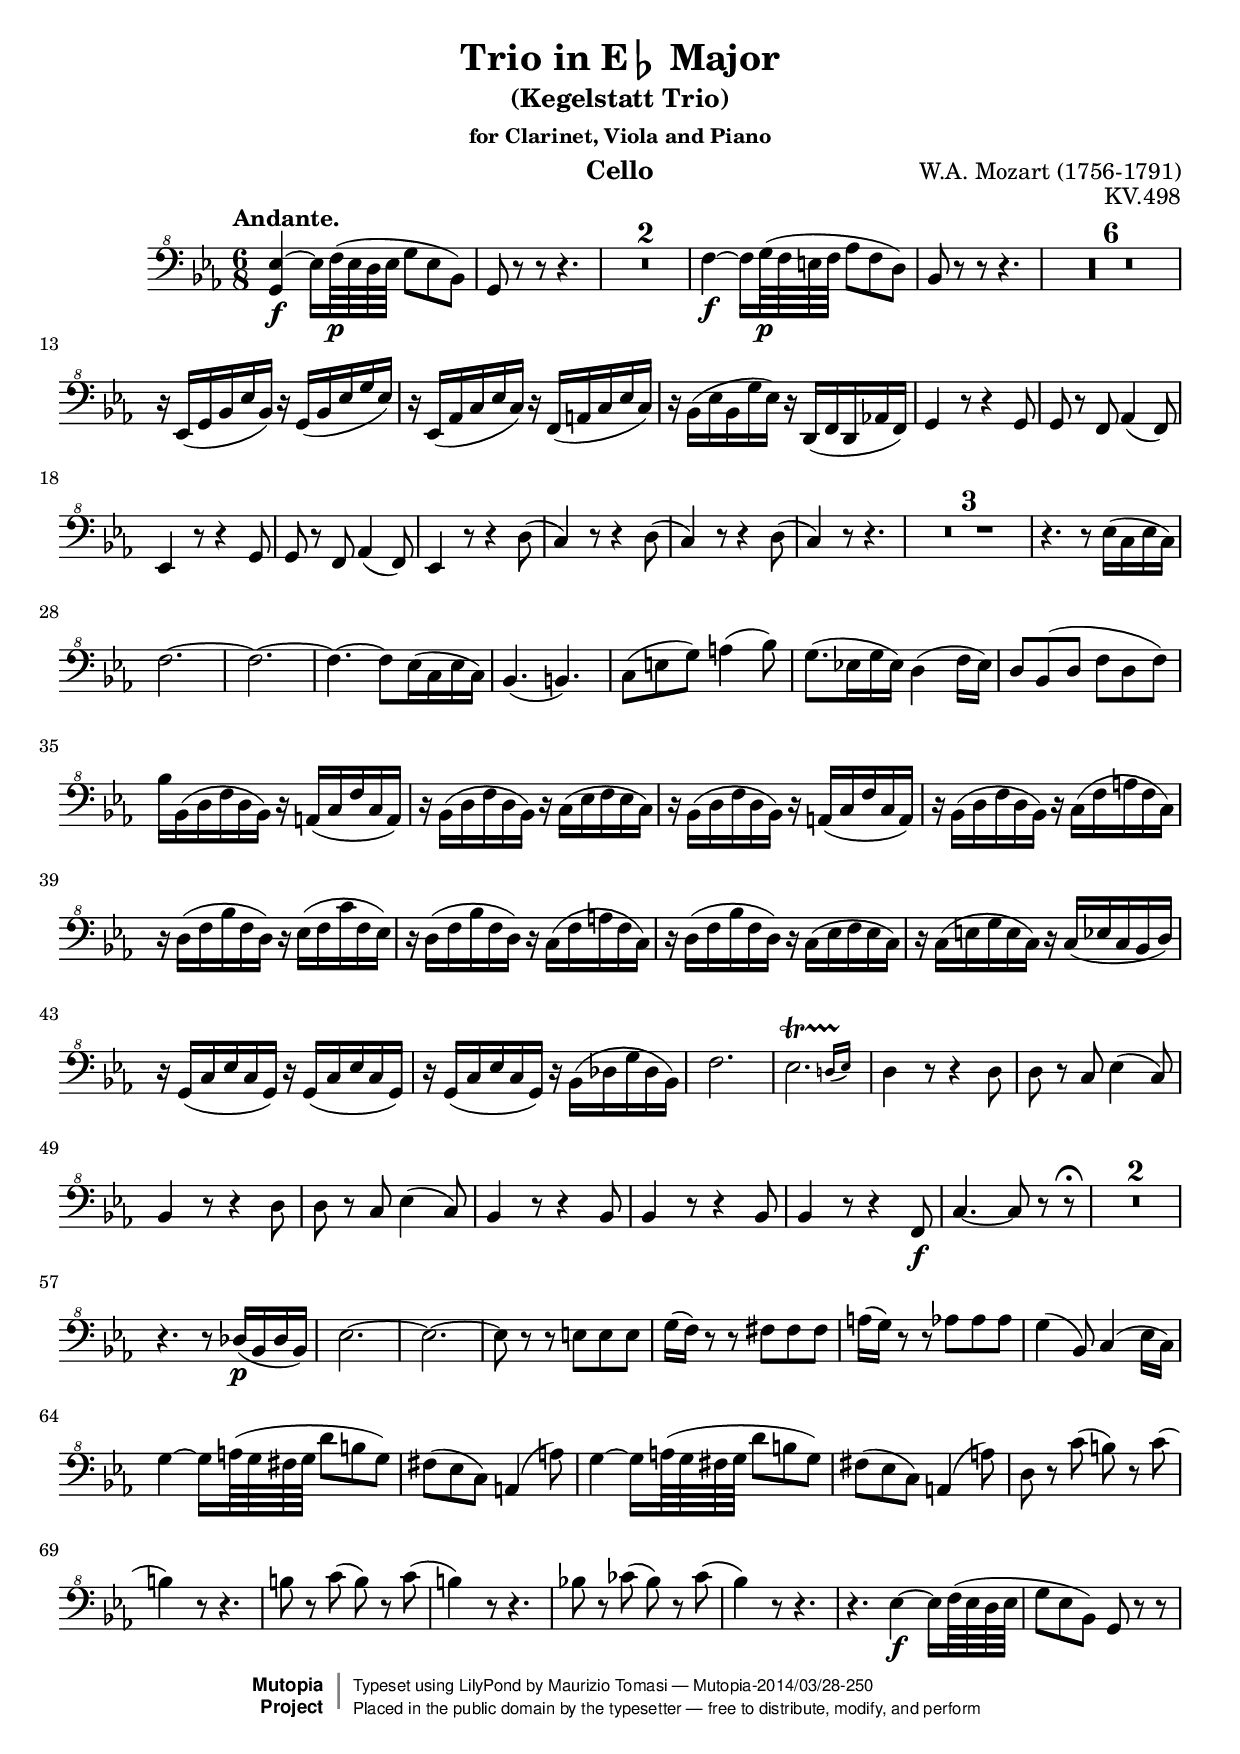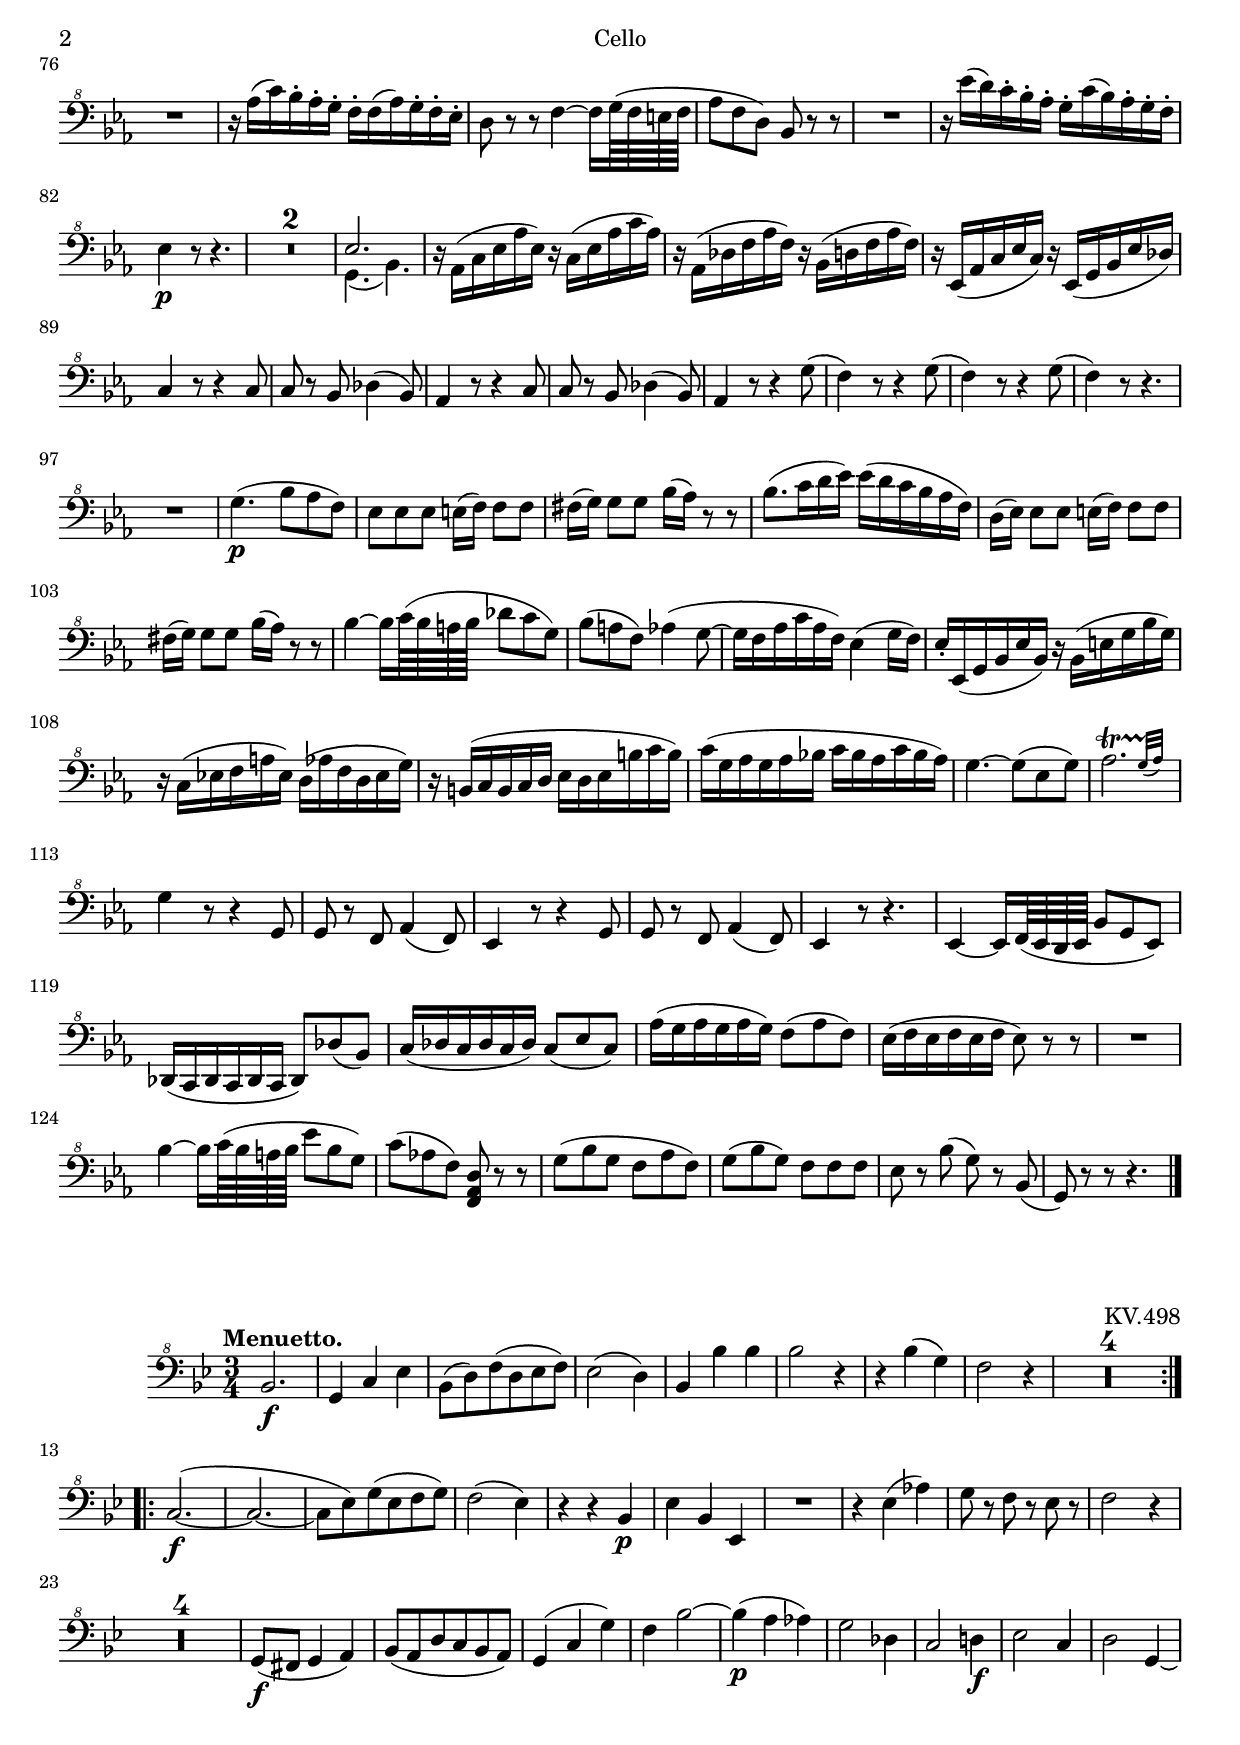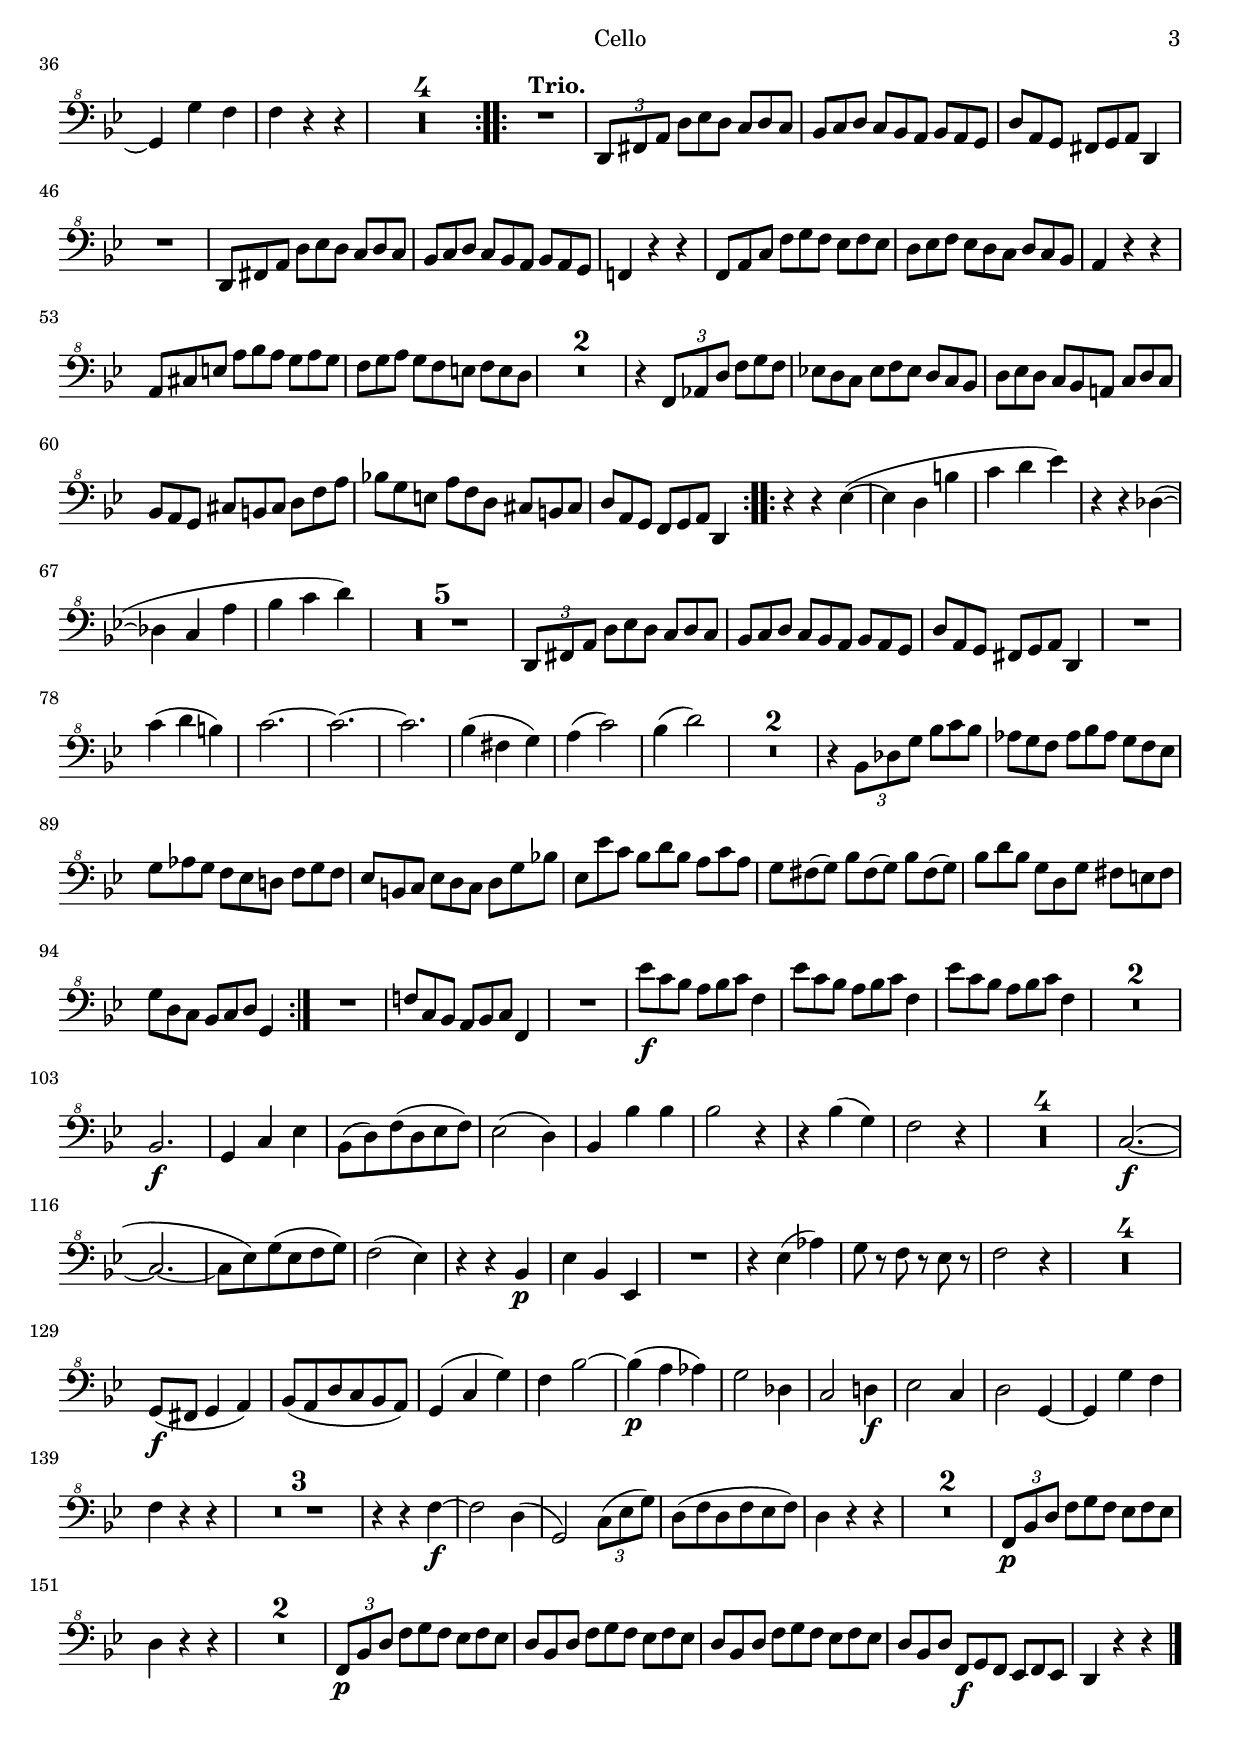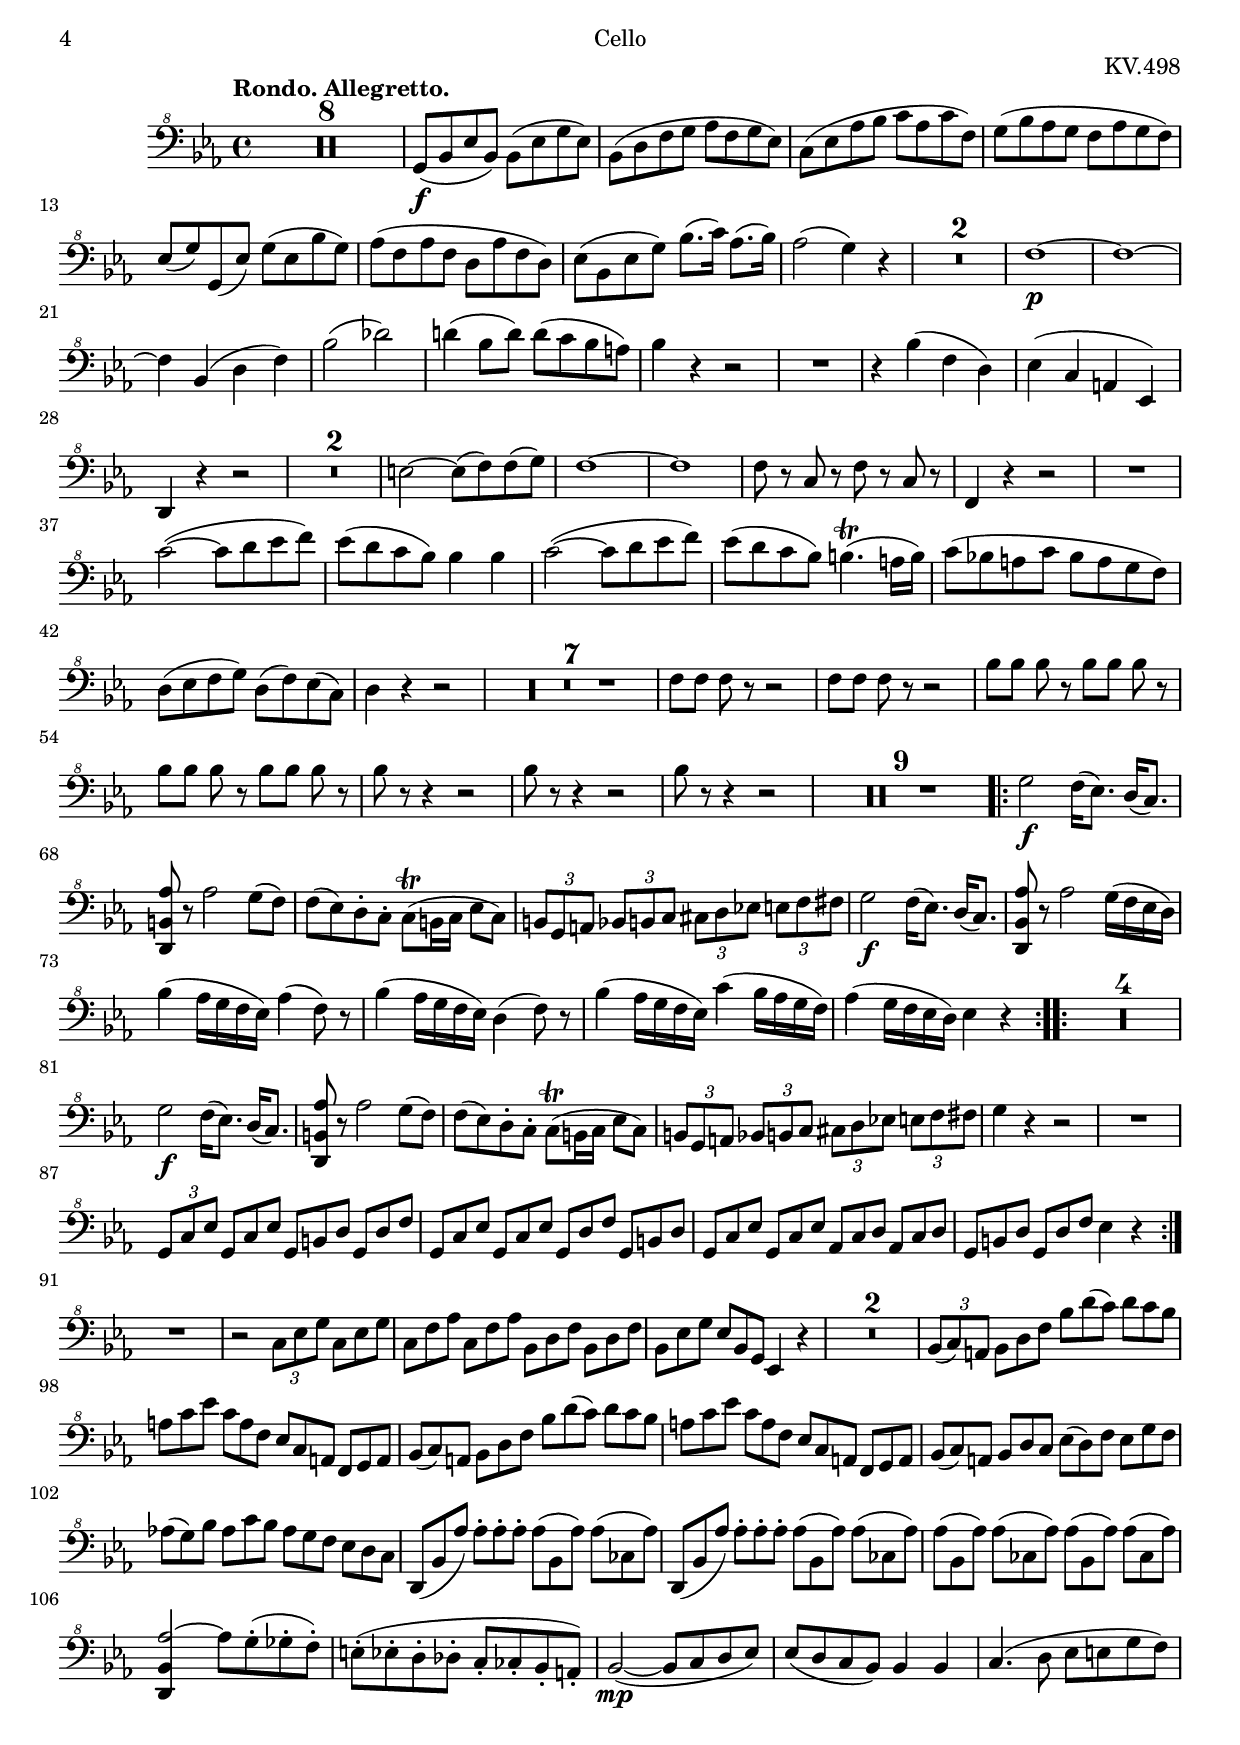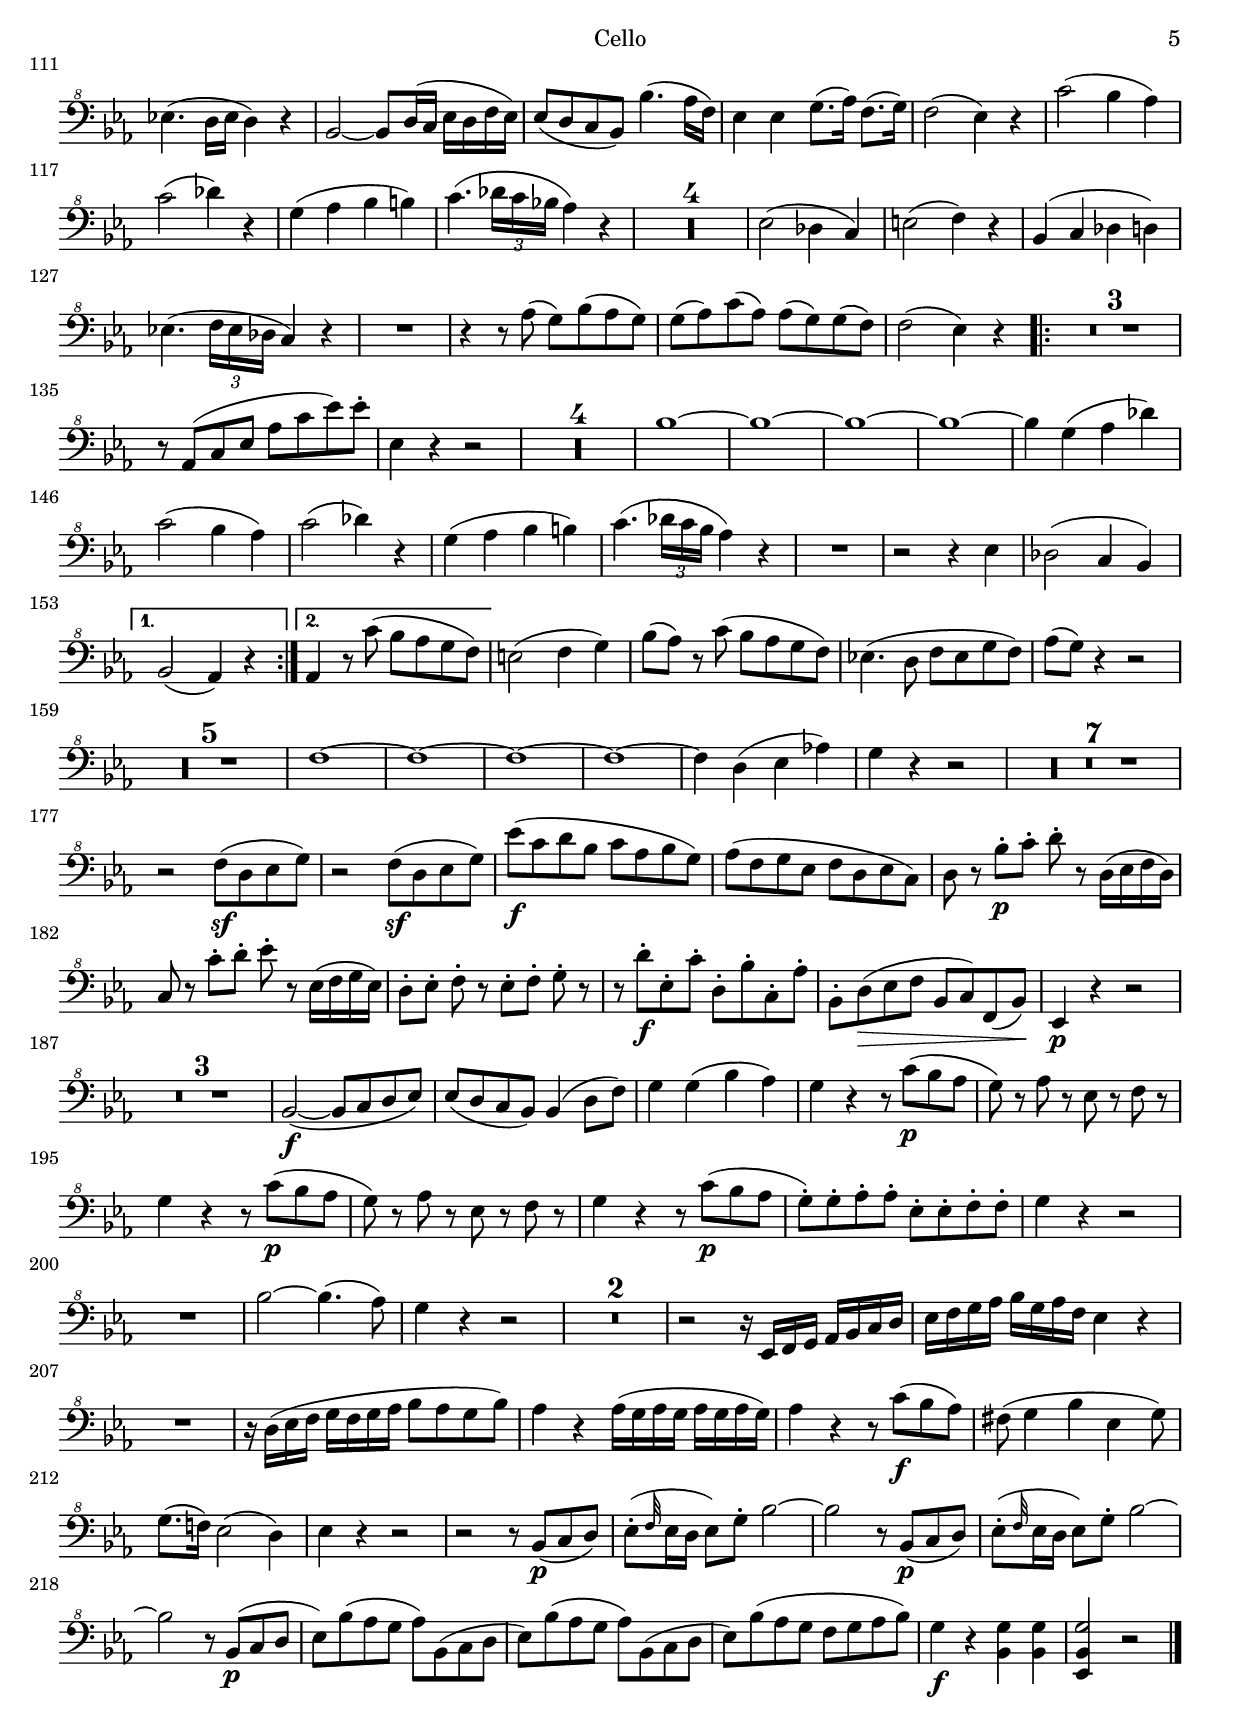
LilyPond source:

\version "2.16.0"

\include "defs.ily"

\header {
    title = \markup { "Trio in E" \flat " Major" }
    instrument = "Cello"
}

\layout {
    \compressFullBarRests
}

\paper {
    % page-breaking = #ly:page-turn-breaking
    page-count = #5
}

\version "2.16.0"

violaFirstMov =  \relative g {
    \key es \major
    \time 6/8

    <g es'>4\f ~  es'16[ f64(\p es d es]  g8[ es  bes)]
    | g8 r r r4.
    | R2.*2
    | f'4\f ~  f16[ g64(\p f e f]  as8[ f  d)]
    | bes8 r r r4.
    | R2.*6

% 13
    | r16  es,16[( g bes es  bes)] r  g[( bes es g  es)]
    | r  es,[( as c es  c)] r  f,[( a c es  c)]
    | r  bes[( es bes g'  es)] r  d,[( f d as'!  f)]
    | g4 r8 r4 g8
    | g r f as4(  f8)
    | es4 r8 r4 g8
    | g r f as4(  f8)

% 20
    | es4 r8 r4 d'8(
    |  c4) r8 r4 d8(
    |  c4) r8 r4 d8(
    |  c4) r8 r4.
    | R2.*3
    | r4. r8  es16[( c es  c)]
    | f2. ~
    | f ~

% 30
    | f4. ~  f8[ es16( c es  c)]
    | bes4.(  b)
    |  c8[( e  g)] a4(  bes8)
    |  g8.[( es!16 g  es)] d4(  f16[  es)]
    |  d8[ bes( d]  f[ d  f)]
    |  bes16[ bes,( d f d  bes)] r  a[( c f c  a)]
    | r  bes[( d f d  bes)] r  c[( es f es  c)]
    | r  bes[( d f d  bes)] r  a[( c f c  a)]
    | r  bes[( d f d  bes)] r  c[( f a f  c)]
    | r  d[( f bes f  d)] r  es[( f c' f,  es)]

% 40
    | r  d[( f bes f  d)] r  c[( f a f  c)]
    | r  d[( f bes f  d)] r  c[( es f es  c)]
    | r  c[( e g e  c)] r  c[( es c bes  d)]
    | r  g,[( c es c  g)] r  g[( c es c  g)]
    | r  g[( c es c  g)] r  bes[( des g des  bes)]
    | f'2.
    | \afterGrace es2.\startTrillSpan {d!16[( es)]\stopTrillSpan}
    | d4 r8 r4 d8
    | d r c es4(  c8)
    | bes4 r8 r4 d8

% 50
    | d r c es4(  c8)
    | bes4 r8 r4 bes8
    | bes4 r8 r4 bes8
    | bes4 r8 r4 f8\f
    | c'4. ~ c8 r r^\fermata
    | R2.*2
    | r4. r8  des16[(\p bes des  bes)]
    | es2. ~
    | es ~

% 60
    | es8 r r  e[ e e]
    |  g16[(  f)] r8 r  fis[ fis fis]
    |  a16[(  g)] r8 r  as[ as as]
    | g4(  bes,8) c4(  es16[  c)]
    | g'4 ~  g16[ a64( g fis g]  d'8[ b  g)]
    |  fis[( es  c)] a4(  a'8)
    | g4 ~  g16[ a64( g fis g]  d'8[ b  g)]
    |  fis[( es  c)] a4(  a'8)
    | d,8 r c'(  b) r c(
    |  b4) r8 r4.

% 70
    | b8 r c(  b) r c(
    |  b4) r8 r4.
    | bes!8 r ces(  bes) r ces(
    |  bes4) r8 r4.
    | r4. es,4\f ~  es16[ f64( es d es]
    |  g8[ es  bes)] g r r
    | R2.
    | r16  as'[(  c) bes-. as-. g-.]  f[-. f(  as) g-. f-. es-.]
    | d8 r r f4 ~  f16[ g64( f e f]
    |  as8[ f  d)] bes r r

% 80
    | R2.
    | r16  es'16[(  d) c-. bes-. as-.]  g[-. c(  bes) as-. g-. f-.]
    | es4\p r8 r4.
    | R2.*2
    | << es2. \\ { g,4.(  bes) } >>
    | r16  as[( c es as  es)] r  c[( es as c  as)]
    | r  as,[( des f as  f)] r  bes,[( d f as  f)]
    | r  es,[( as c es  c)] r  es,[( g bes es  des)]
    | c4 r8 r4 c8

% 90
    | c r bes des4(  bes8)
    | as4 r8 r4 c8
    | c r bes des4(  bes8)
    | as4 r8 r4 g'8(
    |  f4) r8 r4 g8(
    |  f4) r8 r4 g8(
    |  f4) r8 r4.
    | R2.
    | g4.(\p  bes8[ as  f)]
    |  es[ es es]  e16[(  f)]  f8[ f]

% 100
    |  fis16[(  g)]  g8[ g]  bes16[(  as)] r8 r
    |  bes8.[( c16 d  es)]  es[( d c bes as  f)]
    |  d[(  es)]  es8[ es]  e16[(  f)]  f8[ f]
    |  fis16[(  g)]  g8[ g]  bes16[(  as)] r8 r
    | bes4 ~  bes16[ c64( bes a bes]  des8[ c  g)]
    |  bes[( a  f)] as4( g8 ~
    |  g16[ f as c as  f)] es4(  g16[  f)]
    |  es[-. es,( g bes es  bes)] r  bes[( e g bes  g)]
    | r  c,[( es! f a  es)]  d[( as' f d es  g)]
    | r  b,[( c b c d]  es[ d es b' c  b)]

% 110
    |  c[( g as g as bes!]  c[ bes as c bes  as)]
    | g4. ~  g8[( es  g)]
    | \afterGrace as2.\startTrillSpan {g32[(  as)]\stopTrillSpan}
    | g4 r8 r4 g,8
    | g r f as4(  f8)
    | es4 r8 r4 g8
    | g r f as4(  f8)
    | es4 r8 r4.
    | es4 ~  es16[ f64( es d es]  bes'8[ g  es)]
    |  des16[( c des c des c]   des8)[ des'(  bes)]

% 120
    |  c16[( des c des c  des)]  c8[( es  c)]
    |  as'16[( g as g as  g)]  f8[( as  f)]
    |  es16[( f es f es f]  es8) r r
    | R2.
    | bes'4 ~  bes16[ c64( bes a bes]  es8[ bes  g)]
    |  c[( as!  f)] <f, as d> r r
    |  g'[( bes g]  f[ as  f)]
    |  g[( bes  g)]  f[ f f]
    | es r bes'(  g) r bes,(
    |  g) r r r4. \bar "|."
}


\score {
    \context Staff <<
        \override Score.BarNumber   #'padding = #3
	\set Staff.autoBeaming = ##f
        \set Staff.midiInstrument = #"viola"

	\markingsI

    \clef "bass^8"
	\violaFirstMov
    >>

    
  % \midi {
  %   \tempo 4 = 70
  %   }



    \layout { }
}


\version "2.16.0"

violaSecondMov =  \relative bes {
    \key bes \major
    \time 3/4
    \noTupletBracket

    \repeat volta 2 {
	bes2.\f
	| g4 c es
	|  bes8[(  d) f( d es  f)]
	| es2(  d4)
	| bes bes' bes
	| bes2 r4
	| r bes(  g)
	| f2 r4
	| R2.*4
    }

    \repeat volta 2 {
% 13
	| c2.(\f ~
	| c ~
	|  c8[  es) g( es f  g)]
	| f2(  es4)
	| r r bes\p
	| es bes es,
	| R2.

% 20
	| r4 es'(  as)
	| g8 r f r es r
	| f2 r4
	| R2.*4
	|  g,8[(\f fis] g4  a)
	|  bes8[( a d c bes  a)]
	| g4( c  g')

% 30
	| f bes2 ~
	| bes4(\p a  as)
	| g2 des4
	| c2 d!4\f
	| es2 c4
	| d2 g,4 ~
	| g g' f
	| f r r
	| R2.*4
    }

    \repeat volta 2 {
% 42
	R2.
	| \times 2/3 {  d,8[ fis a] } \noTupletNum \times 2/3 {  d[ es
          d]  c[ d c] }
	| \times 2/3 {  bes[ c d]  c[ bes a]  bes[ a g] }
	| \times 2/3 {  d'[ a g]  fis[ g a] } d,4
	| R2.
	| \times 2/3 {  d8[ fis a] } \noTupletNum \times 2/3 {  d[ es
          d]  c[ d c] }
	| \times 2/3 {  bes[ c d]  c[ bes a]  bes[ a g] }
	| f!4 r r

% 50
	| \times 2/3 {  f8[ a c]  f[ g f]  es[ f es] }
	| \times 2/3 {  d[ es f]  es[ d c]  d[ c bes] }
	| a4 r r
	| \times 2/3 {  a8[ cis e]  a[ bes a]  g[ a g] }
	| \times 2/3 {  f[ g a]  g[ f e]  f[ e d] } \tupletNum
	| R2.*2
	| r4 \times 2/3 {  f,8[ as! d] } \noTupletNum \times 2/3 {  f[
          g f] }
	| \times 2/3 {  es![ d c]  es[ f es]  d[ c bes] }
	| \times 2/3 {  d[ es d]  c[ bes a!]  c[ d c] }
	| \times 2/3 {  bes[ a g]  cis[ b cis]  d[ f a] }
	| \times 2/3 {  bes![ g e]  a[ f d]  cis[ b cis] }
	| \times 2/3 {  d[ a g]  f[ g a] } \tupletNum d,4
    }

    \repeat volta 2 {
	r4 r es'4( ~
	| es d b'
	| c d  es)
	| r r des,4( ~
	| des c a'
	| bes c  d)
	| R2.*5

% 74
	| \times 2/3 {  d,,8[ fis a] } \noTupletNum \times 2/3 {  d[ es
          d]  c[ d c] }
	| \times 2/3 {  bes[ c d]  c[ bes a]  bes[ a g] }
	| \times 2/3 {  d'[ a g]  fis[ g a] } d,4 \tupletNum
	| R2.
	| c''4( d  b)
	| c2. ~
	| c ~

% 80
	| c
	| bes4( fis  g)
	| a(  c2)
	| bes4(  d2)
	| R2.*2
	| r4 \times 2/3 {  bes,8[ des g] } \noTupletNum \times 2/3 {
           bes[ c bes] }
	| \times 2/3 {  as[ g f]  as[ bes as]  g[ f es] }
	| \times 2/3 {  g[ as g]  f[ es d!]  f[ g f] }

% 90
	| \times 2/3 {  es[ b c]  es[ d c]  d[ g bes!] }
	| \times 2/3 {  es,[ es' c]  bes[ d bes]  a[ c a] }
	| \times 2/3 {  g[ fis(  g)]  bes[ fis(  g)]  bes[ fis(  g)] }
	| \times 2/3 {  bes[ d bes]  g[ d g]  fis[ e fis] }
	| \times 2/3 {  g[ d c]  bes[ c d] } g,4
    }

    R2.
    | \times 2/3 {  f'!8[ c bes]  a[ bes c] } f,4
    | R2.
    | \times 2/3 {  es''8[\f c bes]  a[ bes c] } f,4
    | \times 2/3 {  es'8[ c bes]  a[ bes c] } f,4

% 100
    | \times 2/3 {  es'8[ c bes]  a[ bes c] } \tupletNum f,4
    | R2.*2
    | bes,2.\f
    | g4 c es
    |  bes8[(  d) f( d es  f)]
    | es2(  d4)
    | bes bes' bes
    | bes2 r4
    | r bes(  g)

% 110
    | f2 r4
    | R2.*4
    | c2.(\f ~
    | c ~
    |  c8[  es) g( es f  g)]
    | f2(  es4)
    | r r bes\p

% 120
    | es bes es,
    | R2.
    | r4 es'(  as)
    | g8 r f r es r
    | f2 r4
    | R2.*4
    |  g,8[(\f fis] g4  a)

% 130
    |  bes8[( a d c bes  a)]
    | g4( c  g')
    | f bes2 ~
    | bes4(\p a  as)
    | g2 des4
    | c2 d!4\f
    | es2 c4
    | d2 g,4 ~
    | g g' f
    | f r r

% 140
    | R2.*3
    | r4 r f\f ~
    | f2 d4(
    |  g,2) \times 2/3 {  c8[( es  g)] }
    |  d8[( f d f es  f)]
    | d4 r r
    | R2.*2

% 150
    | \times 2/3 {  f,8[\p bes d] } \noTupletNum \times 2/3 {  f[ g f]
       es[ f es] } \tupletNum
    | d4 r r
    | R2.*2
    | \times 2/3 {  f,8[\p bes d] } \noTupletNum \times 2/3 {  f[ g f]
       es[ f es] }
    | \times 2/3 {  d[ bes d]  f[ g f]  es[ f es] }
    | \times 2/3 {  d[ bes d]  f[ g f]  es[ f es] }
    | \times 2/3 {  d[ bes d]  f,[\f g f]  es[ f es] }
    | d4 r r \bar "|."
}


\score {
    \context Staff <<
        \override Score.BarNumber   #'padding = #3
	\set Staff.autoBeaming = ##f
        \set Staff.midiInstrument = #"viola"

	\markingsII

    \clef "bass^8"
	\violaSecondMov
    >>

    
  % \midi {
  %   \tempo 4 = 120
  %   }



    \layout { }
}

\pageBreak

\version "2.16.0"

violaThirdMov =  \relative g {
    \key es \major
    \noTupletBracket

    R1*8
    |  g8[(\f bes es  bes)]  bes[( es g  es)]

% 10
    |  bes[( d f g]  as[ f g  es)]
    |  c[( es as bes]  c[ as c  f,)]
    |  g[( bes as g]  f[ as g  f)]
    |  es[(  g) g,(  es')]  g[( es bes'  g)]
    |  as[( f as f]  d[ as' f  d)]
    |  es[( bes es  g)]  bes8.[(  c16)]  as8.[(  bes16)]
    | as2(  g4) r
    | R1*2
    | f1\p ~

% 20
    | f ~
    | f4 bes,( d  f)
    | bes2(  des)
    | d!4(  bes8[  d)]  d[( c bes  a)]
    | bes4 r r2
    | R1
    | r4 bes( f  d)
    | es( c a  es)
    | d r r2
    | R1*2

% 31
    | e'2 ~  e8[(  f) f(  g)]
    | f1 ~
    | f
    | f8 r c r f r c r
    | f,4 r r2
    | R1
    | c''2( ~  c8[ d es  f)]
    |  es[( d c  bes)] bes4 bes
    | c2( ~  c8[ d es  f)]

% 40
    |  es[( d c  bes)] b4.(^\trill  a16[  b)]
    |  c8[( bes! a c]  bes[ a g  f)]
    |  d[( es f  g)]  d[(  f) es(  c)]
    | d4 r r2
    | R1*7

% 51
    |  f8[ f] f r r2
    |  f8[ f] f r r2
    |  bes8[ bes] bes r  bes[ bes] bes r 
    |  bes8[ bes] bes r  bes[ bes] bes r 
    | bes8 r r4 r2
    | bes8 r r4 r2
    | bes8 r r4 r2
    | R1*9

    \repeat volta 2 {
% 67
	| g2\f  f16[(  es8.)]  d16[(  c8.)]
	| <d, b' as'>8 r as''2  g8[(  f)]
	|  f[(  es) d-. c-.] \stemDown  c8[(^\trill b16 c]  es8[  c)] \stemNeutral

% 70
	| \times 2/3 {  b8[ g a] } \times 2/3 {  bes[ b c] } \times 2/3
          {  cis[ d es!] }  \times 2/3 {  e[ f fis] }
	| g2\f  f16[(  es8.)]  d16[(  c8.)]
	| <d, bes' as'>8 r as''2  g16[( f es  d)]
	| bes'4(  as16[ g f  es)] as4(  f8) r
	| bes4(  as16[ g f  es)] d4(  f8) r
	| bes4(  as16[ g f  es)] c'4(  bes16[ as g  f)]
	| as4(  g16[ f es  d)] es4 r
    }

    \repeat volta 2 {
	R1*4

% 81
	| g2\f  f16[(  es8.)]  d16[(  c8.)]
	| <d, b' as'>8 r as''2  g8[(  f)]
	|  f[(  es) d-. c-.] \stemDown  c8[(^\trill b16 c]  es8[  c)] \stemNeutral
	| \times 2/3 {  b8[ g a] } \times 2/3 {  bes[ b c] } \times 2/3
          {  cis[ d es!] }  \times 2/3 {  e[ f fis] }
	| g4 r r2
	| R1
	| \times 2/3 {  g,8[ c es] } \noTupletNum \times 2/3 {  g,[ c
          es]  g,[ b d]  g,[ d' f] }
	| \times 2/3 {  g,[ c es]  g,[ c es]  g,[ d' f]  g,[ b d] }
	| \times 2/3 {  g,[ c es]  g,[ c es]  as,[ c d]  as[ c d] }

% 90
	| \times 2/3 {  g,[ b d]  g,[ d' f] } es4 r \tupletNum
    }

    | R1
    | r2 \times 2/3 {  c8[ es g] } \noTupletNum \times 2/3 {  c,[ es g] }
    | \times 2/3 {  c,[ f as]  c,[ f as]  bes,[ d f]  bes,[ d f] }
    | \times 2/3 {  bes,[ es g]  es[ bes g] } es4 r \tupletNum
    | R1*2
    | \times 2/3 {  bes'8[(  c) a] } \noTupletNum \times 2/3 {  bes[ d f]
       bes[ d(  c)]  d[ c bes] }
    | \times 2/3 {  a[ c es]  c[ a f]  es[ c a]  f[ g a] }
    | \times 2/3 {  bes8[(  c) a]  bes[ d f]  bes[ d(  c)]  d[ c bes] }

% 100
    | \times 2/3 {  a[ c es]  c[ a f]  es[ c a]  f[ g a] }
    | \times 2/3 {  bes[(  c) a]  bes[ d c]  es[(  d) f]  es[ g f] }
    | \times 2/3 {  as![(  g) bes]  as[ c bes]  as[ g f]  es[ d c] }
    | \times 2/3 {  d,[( bes'  as')]  as[-. as-. as-.]  as[( bes,  as')]
       as[( ces,  as')] }
    | \times 2/3 {  d,,[( bes'  as')]  as[-. as-. as-.]  as[( bes,  as')]
       as[( ces,  as')] }
    | \times 2/3 {  as[( bes,  as')]  as[( ces,  as')]  as[( bes,  as')]
       as[( ces,  as')] } \tupletNum
    | <\tweak #'duration-log #1 as bes, d,>4*2 ~ as8[ g(-. ges-.  f)-.]
    | e8[-.( es-. d-. des-.]  c[-. ces-. bes-.  a)-.]
    | bes2(\mp ~  bes8[ c d  es)]
    |  es[( d c  bes)] bes4 bes

% 110
    | c4.( d8  es[ e g  f)]
    | es!4.(  d16[ es]  d4) r
    | bes2 ~  bes8[ d16( c]  es[ d f  es)]
    |  es8[( d c  bes)] bes'4.(  as16[  f)]
    | es4 es  g8.[(  as16)]  f8.[(  g16)]
    | f2(  es4) r
    | c'2( bes4  as)
    | c2(  des4) r
    | g,( as bes  b)
    | c4.( \times 2/3 {  des16[ c bes!] }  as4) r

% 120
    | R1*4
    | es2( des4  c)
    | e2(  f4) r
    | bes,( c des  d)
    | es!4.( \times 2/3 {  f16[ es des] }  c4) r
    | R1
    | r4 r8 as'(   g)[ bes( as  g)]

% 130
    |  g[(  as) c(  as)]  as[(  g) g(  f)]
    | f2(  es4) r

    \repeat volta 2 {
	R1*3
	| r8  as,[( c es]  as[ c  es) es-.]
	| es,4 r r2
	| R1*4

% 141
	| bes'1 ~
	| bes ~
	| bes ~
	| bes ~
	| bes4 g( as  des)
	| c2( bes4  as)
	| c2(  des4) r
	| g,4( as bes  b)
	| c4.( \times 2/3 {  des16[ c bes] }  as4) r

% 150
	| R1
	| r2 r4 es4
	| des2( c4  bes)
    }

    \alternative {
	{
	    bes2(  as4) r
	}
	{
	    as4 r8 c'8(  bes[ as g  f)]
	}
    }

    | e2( f4  g)
    |  bes8[(  as)] r c(  bes[ as g  f)]
    | es!4.( d8  f[ es g  f)]
    |  as[(  g)] r4 r2
    | R1*5

% 164
    | f1 ~
    | f ~
    | f ~
    | f ~
    | f4 d( es  as!)
    | g r r2

% 170
    | R1*7
    | r2  f8[(\sf d es  g)]
    | r2  f8[(\sf d es  g)]
    |  es'[(\f c d bes]  c[ as bes  g)]

% 180
    |  as[( f g es]  f[ d es  c)]
    | d r  bes'[-.\p c-.] d-. r  d,16[( es f  d)]
    | c8 r  c'[-. d-.] es-. r  es,16[( f g  es)]
    |  d8[-. es-.] f-. r  es[-. f-.] g-. r
    | r  d'[-.\f es,-. c'-.]  d,[-. bes'-. c,-. as'-.]
    |  bes,[-. d( \> es f]  bes,[  c) f,(  bes\!)]
    | es,4\p r r2
    | R1*3

% 190
    | bes'2(\f ~  bes8[ c d  es)]
    |  es[( d c  bes)] bes4(  d8[  f)]
    | g4 g( bes  as)
    | g r r8  c[(\p bes as]
    |  g) r as r es r f r
    | g4 r r8  c[(\p bes as]
    |  g) r as r es r f r
    | g4 r r8  c[(\p bes as]
    |   g)[-. g-. as-. as-.]  es[-. es-. f-. f-.]
    | g4 r r2

% 200
    | R1
    | bes2 ~ bes4.(  as8)
    | g4 r r2
    | R1*2
    | r2 r16  es,[ f g]  as[ bes c d]
    |  es[ f g as]  bes[ g as f] es4 r
    | R1
    | r16  d[( es f]  g[ f g as]  bes8[ as g  bes)]
    | as4 r  as16[( g as g]  as[ g as  g)]

% 210
    | as4 r r8  c[(\f bes  as)]
    | fis8( g4 bes es,  g8)
    |  g8.[(  f!16)] es2(  d4)
    | es r r2
    | r2 r8  bes8[(\p c  d)]
    |  es[-.( \grace f32 es16 d]   es8)[ g-.] bes2 ~
    | bes r8  bes,8[(\p c  d)]
    |  es[-.( \grace f32 es16 d]   es8)[ g-.] bes2 ~
    | bes r8  bes,8[(\p c d]
    |   es)[ bes'( as g]   as)[ bes,( c d]

% 220
    |   es)[ bes'( as g]   as)[ bes,( c d]
    |   es)[ bes'( as g]  f[ g as  bes)]
    | g4\f r <bes, g'> <bes g'>
    | <\tweak #'duration-log #1 g' bes, es,>4*2 r2 \bar "|."
}


\score {
    \context Staff <<
        \override Score.BarNumber   #'padding = #3
	\set Staff.autoBeaming = ##f
        \set Staff.midiInstrument = #"viola"

	\markingsIII

    \clef "bass^8"
	\violaThirdMov
    >>

    
  % \midi {
  %   \tempo 4 = 120
  %   }



    \layout { }
}
